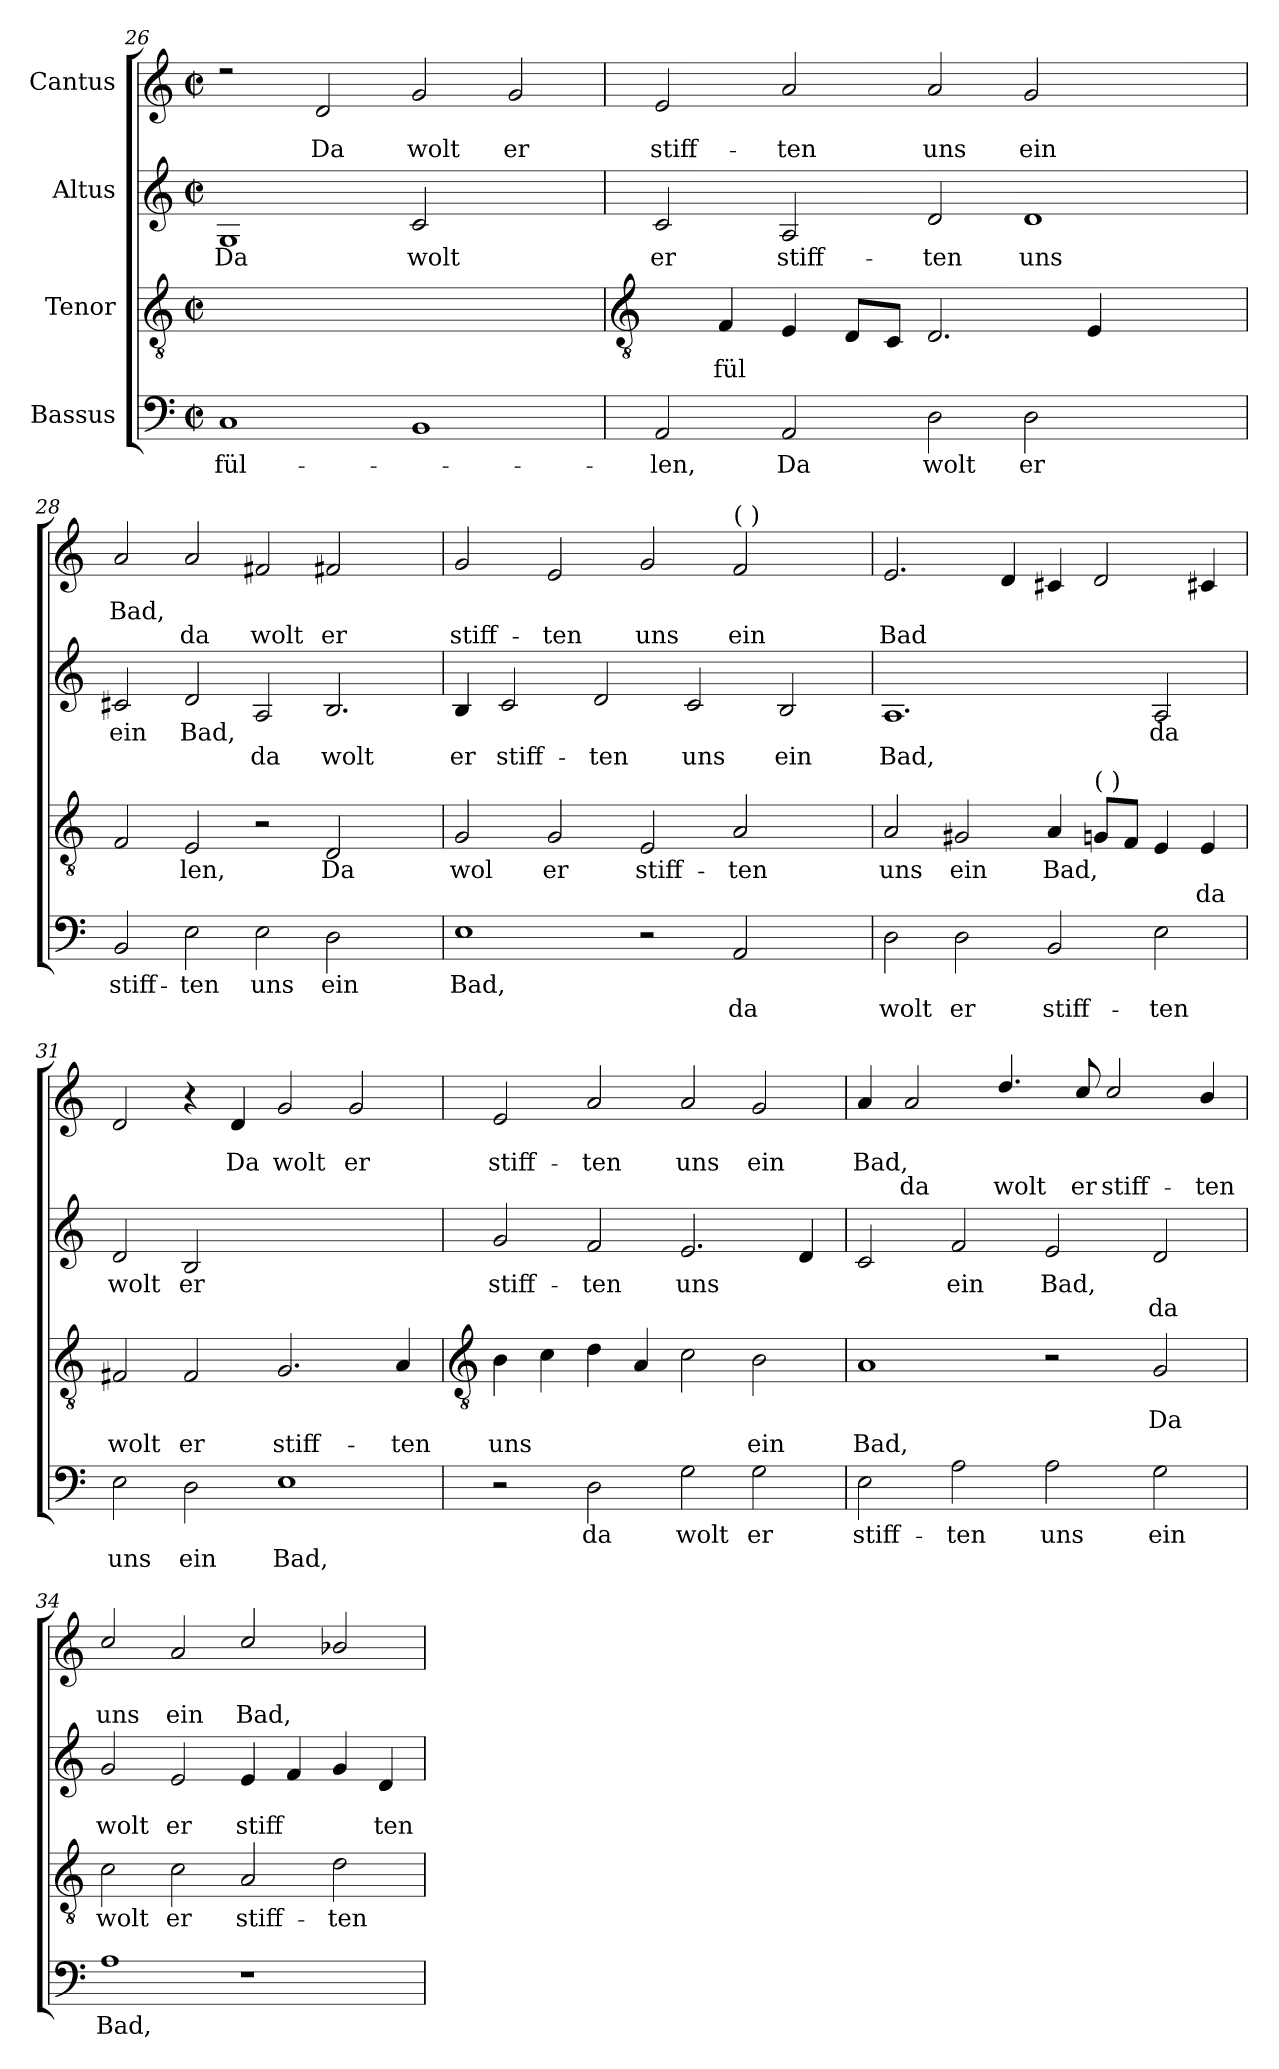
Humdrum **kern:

**kern	**text	**text	**kern	**text	**text	**kern	**text	**text	**kern	**text	**text
*part4	*part4	*part4	*part3	*part3	*part3	*part2	*part2	*part2	*part1	*part1	*part1
*staff4	*staff4	*staff4	*staff3	*staff3	*staff3	*staff2	*staff2	*staff2	*staff1	*staff1	*staff1
*I"Bassus	*	*	*I"Tenor	*	*	*I"Altus	*	*	*I"Cantus	*	*
!!LO:LB:g=z
*clefF4	*	*	*clefGv2	*	*	*clefG2	*	*	*clefG2	*	*
*k[]	*	*	*k[]	*	*	*k[]	*	*	*k[]	*	*
*C:	*	*	*C:	*	*	*C:	*	*	*C:	*	*
*M4/2	*	*	*M4/2	*	*	*M4/2	*	*	*M4/2	*	*
*met(c|)	*	*	*met(c|)	*	*	*met(c|)	*	*	*met(c|)	*	*
=26	=26	=26	=26	=26	=26	=26	=26	=26	=26	=26	=26
!	!LO:LY:b	!	!	!	!LO:LY:b	!	!LO:LY:b	!	!	!	!
*	*	*	*	*	*	*	*	*	*^	*	*
1C	-fül-	.	[2Gyy	.	er-	1G	Da	.	2r	0ryy	.	.
!	!	!	!	!	!	!	!	!	!	!	!LO:LY:b	!
.	.	.	1.ryy	.	.	.	.	.	2d	.	Da	.
!	!	!	!	!	!	!	!LO:LY:b	!	!	!	!LO:LY:b	!
1BB	.	.	.	.	.	2c	wolt	.	2g	.	wolt	.
!	!	!	!	!	!	!	!	!	!	!	!LO:LY:b	!
.	.	.	.	.	.	2ryy	.	.	2g	.	er	.
*	*	*	*	*	*	*	*	*	*v	*v	*	*
!!LO:LB:g=z
=27	=27	=27	=27	=27	=27	=27	=27	=27	=27	=27	=27
*	*	*	*clefGv2	*	*	*	*	*	*	*	*
!	!LO:LY:b	!	!	!	!	!	!LO:LY:b	!	!	!LO:LY:b	!
2AA	-len,	.	4Gyy]	.	.	2c	er	.	2e	stiff-	.
!	!	!	!	!LO:LY:b	!	!	!	!	!	!	!
.	.	.	4F	-fül	.	.	.	.	.	.	.
!	!LO:LY:b	!	!	!	!	!	!LO:LY:b	!	!	!LO:LY:b	!
2AA	Da	.	4E	.	.	2A	stiff-	.	2a	-ten	.
.	.	.	8DL	.	.	.	.	.	.	.	.
.	.	.	8CJ	.	.	.	.	.	.	.	.
!	!LO:LY:b	!	!	!	!	!	!LO:LY:b	!	!	!LO:LY:b	!
2D	wolt	.	2.D	.	.	2d	-ten	.	2a	uns	.
!	!LO:LY:b	!	!	!	!	!	!LO:LY:b	!	!	!LO:LY:b	!
2D	er	.	.	.	.	1d	uns	.	2g	ein	.
.	.	.	4E	.	.	.	.	.	.	.	.
2ryy	.	.	2ryy	.	.	.	.	.	2ryy	.	.
=28	=28	=28	=28	=28	=28	=28	=28	=28	=28	=28	=28
!	!LO:LY:b	!	!	!	!	!	!LO:LY:b	!	!	!LO:LY:b	!
2BB	stiff-	.	2F	.	.	2c#X	ein	.	2a	Bad,	.
!	!LO:LY:b	!	!	!LO:LY:b	!	!	!LO:LY:b	!	!	!	!LO:LY:b
2E	-ten	.	2E	len,	.	2d	Bad,	.	2a	.	da
!	!LO:LY:b	!	!	!	!	!	!	!LO:LY:b	!	!	!LO:LY:b
2E	uns	.	2r	.	.	2A	.	da	2f#X	.	wolt
!	!LO:LY:b	!	!	!LO:LY:b	!	!	!	!LO:LY:b	!	!	!LO:LY:b
2D	ein	.	2D	Da	.	2.B	.	wolt	2f#X	.	er
4ryy	.	.	4ryy	.	.	.	.	.	4ryy	.	.
=29	=29	=29	=29	=29	=29	=29	=29	=29	=29	=29	=29
!	!LO:LY:b	!	!	!LO:LY:b	!	!	!	!LO:LY:b	!	!	!LO:LY:b
1E	Bad,	.	2G	wol	.	4B	.	er	2g	.	stiff-
!	!	!	!	!	!	!	!	!LO:LY:b	!	!	!
.	.	.	.	.	.	2c	.	stiff-	.	.	.
!	!	!	!	!LO:LY:b	!	!	!	!	!	!	!LO:LY:b
.	.	.	2G	er	.	.	.	.	2e	.	-ten
!	!	!	!	!	!	!	!	!LO:LY:b	!	!	!
.	.	.	.	.	.	2d	.	-ten	.	.	.
!	!	!	!	!LO:LY:b	!	!	!	!	!	!	!LO:LY:b
2r	.	.	2E	stiff-	.	.	.	.	2g	.	uns
!	!	!	!	!	!	!	!	!LO:LY:b	!	!	!
.	.	.	.	.	.	2c	.	uns	.	.	.
!	!	!	!	!	!	!	!	!	!LO:TX:a:t=(  )	!	!
!	!	!LO:LY:b	!	!LO:LY:b	!	!	!	!	!	!	!LO:LY:b
2AA	.	da	2A	-ten	.	.	.	.	2f	.	ein
!	!	!	!	!	!	!	!	!LO:LY:b	!	!	!
.	.	.	.	.	.	2B	.	ein	.	.	.
4ryy	.	.	4ryy	.	.	.	.	.	4ryy	.	.
=30	=30	=30	=30	=30	=30	=30	=30	=30	=30	=30	=30
!	!	!LO:LY:b	!	!LO:LY:b	!	!	!	!LO:LY:b	!	!	!LO:LY:b
2D	.	wolt	2A	uns	.	1.A	.	Bad,	2.e	.	Bad
!	!	!LO:LY:b	!	!LO:LY:b	!	!	!	!	!	!	!
2D	.	er	2G#X	ein	.	.	.	.	.	.	.
.	.	.	.	.	.	.	.	.	4d	.	.
!	!	!LO:LY:b	!	!LO:LY:b	!	!	!	!	!	!	!
2BB	.	stiff-	4A	Bad,	.	.	.	.	4c#X	.	.
!	!	!	!LO:TX:a:t=(  )	!	!	!	!	!	!	!	!
.	.	.	8GL	.	.	.	.	.	2d	.	.
.	.	.	8FJ	.	.	.	.	.	.	.	.
!	!	!LO:LY:b	!	!	!	!	!LO:LY:b	!	!	!	!
2E	.	-ten	4E	.	.	2A	da	.	.	.	.
!	!	!	!	!	!LO:LY:b	!	!	!	!	!	!
.	.	.	4E	.	da	.	.	.	4c#X	.	.
!!LO:LB:g=z
=31	=31	=31	=31	=31	=31	=31	=31	=31	=31	=31	=31
!	!	!LO:LY:b	!	!	!LO:LY:b	!	!LO:LY:b	!	!	!	!
2E	.	uns	2F#X	.	wolt	2d	wolt	.	2d	.	.
!	!	!LO:LY:b	!	!	!LO:LY:b	!	!LO:LY:b	!	!	!	!
2D	.	ein	2F#	.	er	2B	er	.	4r	.	.
!	!	!	!	!	!	!	!	!	!	!LO:LY:b	!
.	.	.	.	.	.	.	.	.	4d	Da	.
!	!	!LO:LY:b	!	!	!LO:LY:b	!	!	!	!	!LO:LY:b	!
1E	.	Bad,	2.G	.	stiff-	1ryy	.	.	2g	wolt	.
!	!	!	!	!	!	!	!	!	!	!LO:LY:b	!
.	.	.	.	.	.	.	.	.	2g	er	.
!	!	!	!	!	!LO:LY:b	!	!	!	!	!	!
.	.	.	4A	.	-ten	.	.	.	.	.	.
!!LO:LB:g=z
=32	=32	=32	=32	=32	=32	=32	=32	=32	=32	=32	=32
*	*	*	*clefGv2	*	*	*	*	*	*	*	*
!	!	!	!	!	!LO:LY:b	!	!LO:LY:b	!	!	!LO:LY:b	!
*	*	*	*	*	*	*	*	*	*^	*	*
2r	.	.	4B	.	uns	2g	stiff-	.	2e	0ryy	stiff-	.
.	.	.	4c	.	.	.	.	.	.	.	.	.
!	!LO:LY:b	!	!	!	!	!	!LO:LY:b	!	!	!	!LO:LY:b	!
2D	da	.	4d	.	.	2f	-ten	.	2a	.	-ten	.
.	.	.	4A	.	.	.	.	.	.	.	.	.
!	!LO:LY:b	!	!	!	!	!	!LO:LY:b	!	!	!	!LO:LY:b	!
2G	wolt	.	2c	.	.	2.e	uns	.	2a	.	uns	.
!	!LO:LY:b	!	!	!	!LO:LY:b	!	!	!	!	!	!LO:LY:b	!
2G	er	.	2B	.	ein	.	.	.	2g	.	ein	.
.	.	.	.	.	.	4d	.	.	.	.	.	.
=33	=33	=33	=33	=33	=33	=33	=33	=33	=33	=33	=33	=33
!	!LO:LY:b	!	!	!	!LO:LY:b	!	!	!	!	!	!LO:LY:b	!
2E	stiff-	.	1A	.	Bad,	2c	.	.	4a	0ryy	Bad,	.
!	!	!	!	!	!	!	!	!	!	!	!	!LO:LY:b
.	.	.	.	.	.	.	.	.	2a	.	.	da
!	!LO:LY:b	!	!	!	!	!	!LO:LY:b	!	!	!	!	!
2A	-ten	.	.	.	.	2f	ein	.	.	.	.	.
!	!	!	!	!	!	!	!	!	!	!	!	!LO:LY:b
.	.	.	.	.	.	.	.	.	4.dd	.	.	wolt
!	!LO:LY:b	!	!	!	!	!	!LO:LY:b	!	!	!	!	!
2A	uns	.	2r	.	.	2e	Bad,	.	.	.	.	.
!	!	!	!	!	!	!	!	!	!	!	!	!LO:LY:b
.	.	.	.	.	.	.	.	.	8cc	.	.	er
!	!	!	!	!	!	!	!	!	!	!	!	!LO:LY:b
.	.	.	.	.	.	.	.	.	2cc	.	.	stiff-
!	!LO:LY:b	!	!	!LO:LY:b	!	!	!	!LO:LY:b	!	!	!	!
2G	ein	.	2G	Da	.	2d	.	da	.	.	.	.
!	!	!	!	!	!	!	!	!	!	!	!	!LO:LY:b
.	.	.	.	.	.	.	.	.	4b	.	.	-ten
=34	=34	=34	=34	=34	=34	=34	=34	=34	=34	=34	=34	=34
!	!LO:LY:b	!	!	!LO:LY:b	!	!	!	!LO:LY:b	!	!	!	!LO:LY:b
1A	Bad,	.	2c	wolt	.	2g	.	wolt	2cc	0ryy	.	uns
!	!	!	!	!LO:LY:b	!	!	!	!LO:LY:b	!	!	!	!LO:LY:b
.	.	.	2c	er	.	2e	.	er	2a	.	.	ein
!	!	!	!	!LO:LY:b	!	!	!	!LO:LY:b	!	!	!	!LO:LY:b
1r	.	.	2A	stiff-	.	4e	.	stiff	2cc	.	.	Bad,
.	.	.	.	.	.	4f	.	.	.	.	.	.
!	!	!	!	!LO:LY:b	!	!	!	!	!	!	!	!
.	.	.	2d	-ten	.	4g	.	.	2b-X	.	.	.
!	!	!	!	!	!	!	!	!LO:LY:b	!	!	!	!
.	.	.	.	.	.	4d	.	ten	.	.	.	.
*	*	*	*	*	*	*	*	*	*v	*v	*	*
=	=	=	=	=	=	=	=	=	=	=	=
*-	*-	*-	*-	*-	*-	*-	*-	*-	*-	*-	*-
